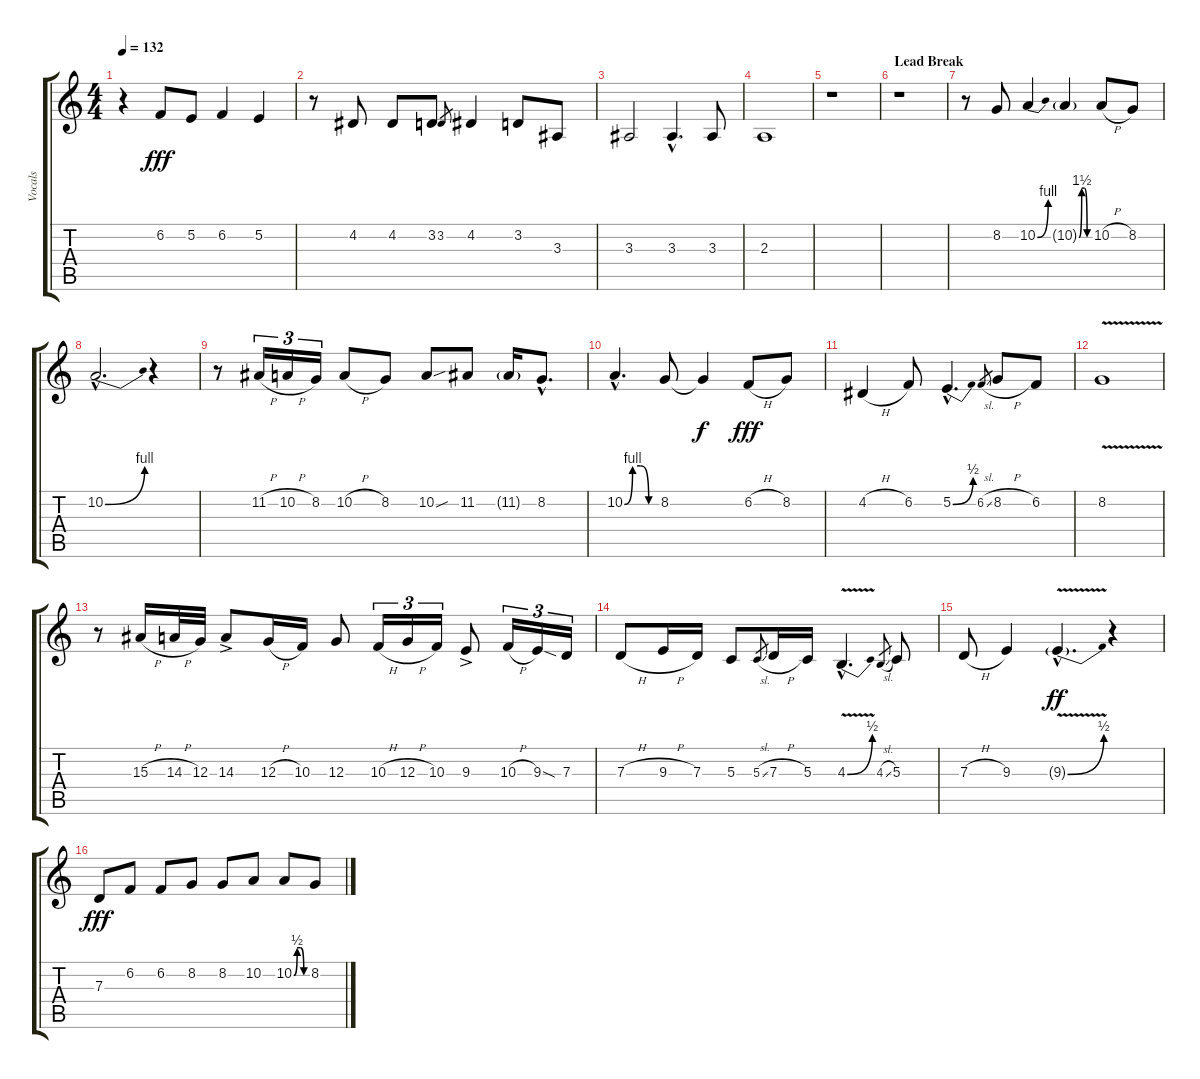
\track ("Vocals" "Vocals") {instrument altosax}
\staff {score tabs}
\tuning (E4 B3 G3 D3 A2 E2) {hide}
\ts (4 4)
\tempo 132
\clef g2
\ks c
r.4{dy fff} 6.2.8 5.2.8 6.2.4 5.2.4 |
r.8 4.2.8 4.2.8 3.2.8 3.2.8{gr} 4.2.4 3.2.8 3.3.8 |
3.3.2 3.3{hac}.4{d} 3.3.8 |
2.3.1 |
r.1 |
\section ("" "Lead Break")
r.1 |
r.8{volume 16 balance 5 instrument distortionguitar} 8.2.8 10.2{be (bend 0 0 60 4)}.4 10.2{be (custom 0 0 15 6 30 6 45 0 60 0) g}.4 10.2{h}.8 8.2.8 |
10.2{be (bend 0 0 60 4) hac}.2{d} r.4 |
r.8 11.2{h}.16{tu (3 2)} 10.2{h}.16{tu (3 2)} 8.2.16{tu (3 2)} 10.2{h}.8 8.2.8 10.2{sou}.8 11.2.8 11.2{g}.16 8.2{hac}.8{d} |
10.2{be (custom 0 0 15 4 30 4 45 0 60 0) hac}.4{d} 8.2.8 8.2{t}.4{dy f} 6.2{h}.8{dy fff} 8.2.8 |
4.2{h}.4 6.2.8 5.2{be (bend 0 0 60 2) hac}.4{d} 6.2{sl}.8{gr} 8.2{h}.8 6.2.8 |
8.2{v}.1 |
r.8 15.3{h}.16 14.3{h}.32 12.3.32 14.3{ac}.8 12.3{h}.16 10.3.16 12.3.8 10.3{h}.16{tu (3 2)} 12.3{h}.16{tu (3 2)} 10.3.16{tu (3 2)} 9.3{ac}.8 10.3{h}.16{tu (3 2)} 9.3{sod}.16{tu (3 2)} 7.3.16{tu (3 2)} |
7.3{h}.8 9.3{h}.16 7.3.16 5.3.8 5.3{sl}.8{gr} 7.3{h}.16 5.3.16 4.3{be (bend 0 0 60 2) v hac}.4{d} 4.3{sl}.8{gr} 5.3.8 |
7.3{h}.8 9.3.4 9.3{be (bend 0 0 60 2) v g hac}.4{d dy ff} r.4 |
7.3.8{dy fff} 6.2.8 6.2.8 8.2.8 8.2.8 10.2.8 10.2{be (custom 0 0 15 2 30 2 45 0 60 0)}.8 8.2.8
